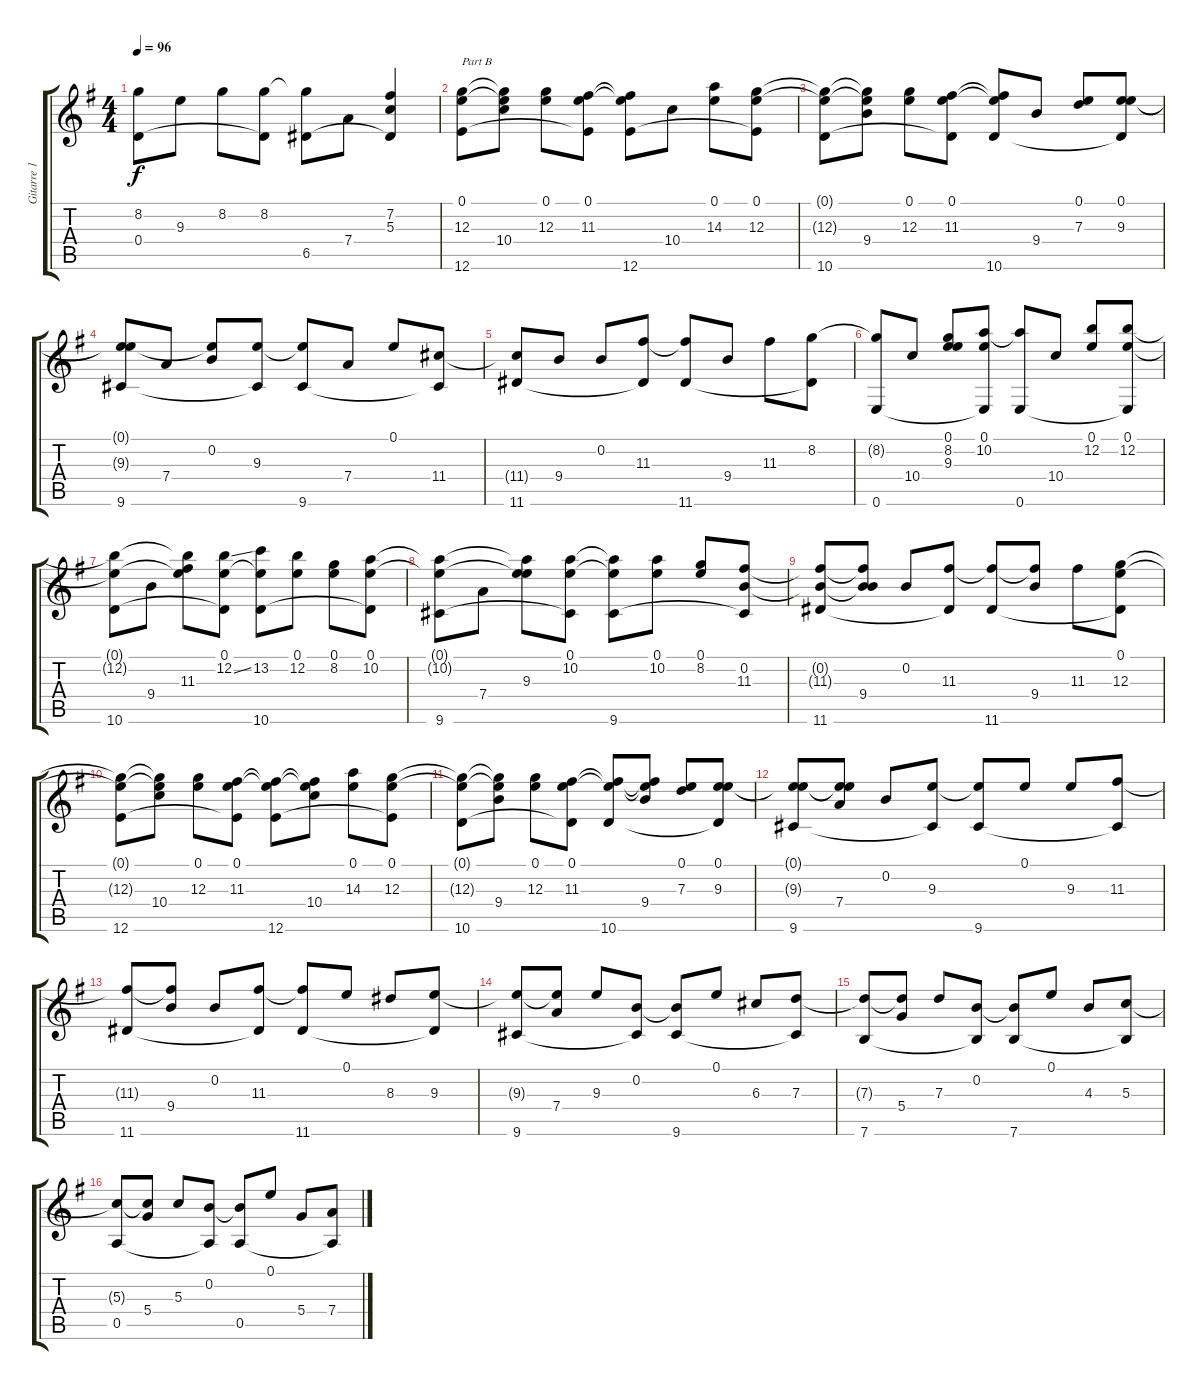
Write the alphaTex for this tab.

\track ("Gitarre 1" "Gitarre 1") {instrument acousticguitarsteel}
\staff {score tabs}
\tuning (E4 B3 G3 D3 A2 E2) {hide}
\ts (4 4)
\tempo 96
\clef g2
\ks g
(8.2{t} 0.4).8{dy f} 9.3.8 8.2.8 (8.2 0.4{t}).8 (8.2{t} 6.5).8 7.4.8 (7.2 5.3 6.5{t}).4 |
(0.1 12.3 12.6).8{txt "Part B"} (0.1{t} 12.3{t} 10.4).8 (0.1 12.3).8 (0.1 11.3 12.6{t}).8 (0.1{t} 11.3{t} 12.6).8 10.4.8 (0.1 14.3).8 (0.1 12.3 12.6{t}).8 |
(0.1{t} 12.3{t} 10.6).8 (0.1{t} 12.3{t} 9.4).8 (0.1 12.3).8 (0.1 11.3 10.6{t}).8 (0.1{t} 11.3{t} 10.6).8 9.4.8 (0.1 7.3).8 (0.1 9.3 10.6{t}).8 |
(0.1{t} 9.3{t} 9.6).8 7.4.8 (0.1{t} 0.2).8 (9.3 9.6{t}).8 (9.3{t} 9.6).8 7.4.8 0.1.8 (11.4 9.6{t}).8 |
(11.4{t} 11.6).8 9.4.8 0.2.8 (11.3 11.6{t}).8 (11.3{t} 11.6).8 9.4.8 11.3.8 (8.2 11.6{t}).8 |
(8.2{t} 0.6).8 10.4.8 (0.1 8.2 9.3).8 (0.1 10.2 0.6{t}).8 (10.2{t} 0.6).8 10.4.8 (0.1 12.2).8 (0.1 12.2 0.6{t}).8 |
(0.1{t} 12.2{t} 10.6).8 9.4.8 (0.1{t} 12.2{t} 11.3).8 (0.1 12.2{ss} 10.6{t}).8 (0.1{t} 13.2 10.6).8 (0.1 12.2).8 (0.1 8.2).8 (0.1 10.2 10.6{t}).8 |
(0.1{t} 10.2{t} 9.6).8 7.4.8 (0.1{t} 10.2{t} 9.3).8 (0.1 10.2 9.6{t}).8 (0.1{t} 10.2{t} 9.6).8 (0.1 10.2).8 (0.1 8.2).8 (0.2 11.3 9.6{t}).8 |
(0.2{t} 11.3{t} 11.6).8 (0.2{t} 11.3{t} 9.4).8 0.2.8 (11.3 11.6{t}).8 (11.3{t} 11.6).8 (11.3{t} 9.4).8 11.3.8 (0.1 12.3 11.6{t}).8 |
(0.1{t} 12.3{t} 12.6).8 (0.1{t} 12.3{t} 10.4).8 (0.1 12.3).8 (0.1 11.3 12.6{t}).8 (0.1{t} 11.3{t} 12.6).8 (0.1{t} 11.3{t} 10.4).8 (0.1 14.3).8 (0.1 12.3 12.6{t}).8 |
(0.1{t} 12.3{t} 10.6).8 (0.1{t} 12.3{t} 9.4).8 (0.1 12.3).8 (0.1 11.3 10.6{t}).8 (0.1{t} 11.3{t} 10.6).8 (0.1{t} 11.3{t} 9.4).8 (0.1 7.3).8 (0.1 9.3 10.6{t}).8 |
(0.1{t} 9.3{t} 9.6).8 (0.1{t} 9.3{t} 7.4).8 0.2.8 (9.3 9.6{t}).8 (9.3{t} 9.6).8 0.1.8 9.3.8 (11.3 9.6{t}).8 |
(11.3{t} 11.6).8 (11.3{t} 9.4).8 0.2.8 (11.3 11.6{t}).8 (11.3{t} 11.6).8 0.1.8 8.3.8 (9.3 11.6{t}).8 |
(9.3{t} 9.6).8 (9.3{t} 7.4).8 9.3.8 (0.2 9.6{t}).8 (0.2{t} 9.6).8 0.1.8 6.3.8 (7.3 9.6{t}).8 |
(7.3{t} 7.6).8 (7.3{t} 5.4).8 7.3.8 (0.2 7.6{t}).8 (0.2{t} 7.6).8 0.1.8 4.3.8 (5.3 7.6{t}).8 |
(5.3{t} 0.5).8 (5.3{t} 5.4).8 5.3.8 (0.2 0.5{t}).8 (0.2{t} 0.5).8 0.1.8 5.4.8 (7.4 0.5{t}).8
